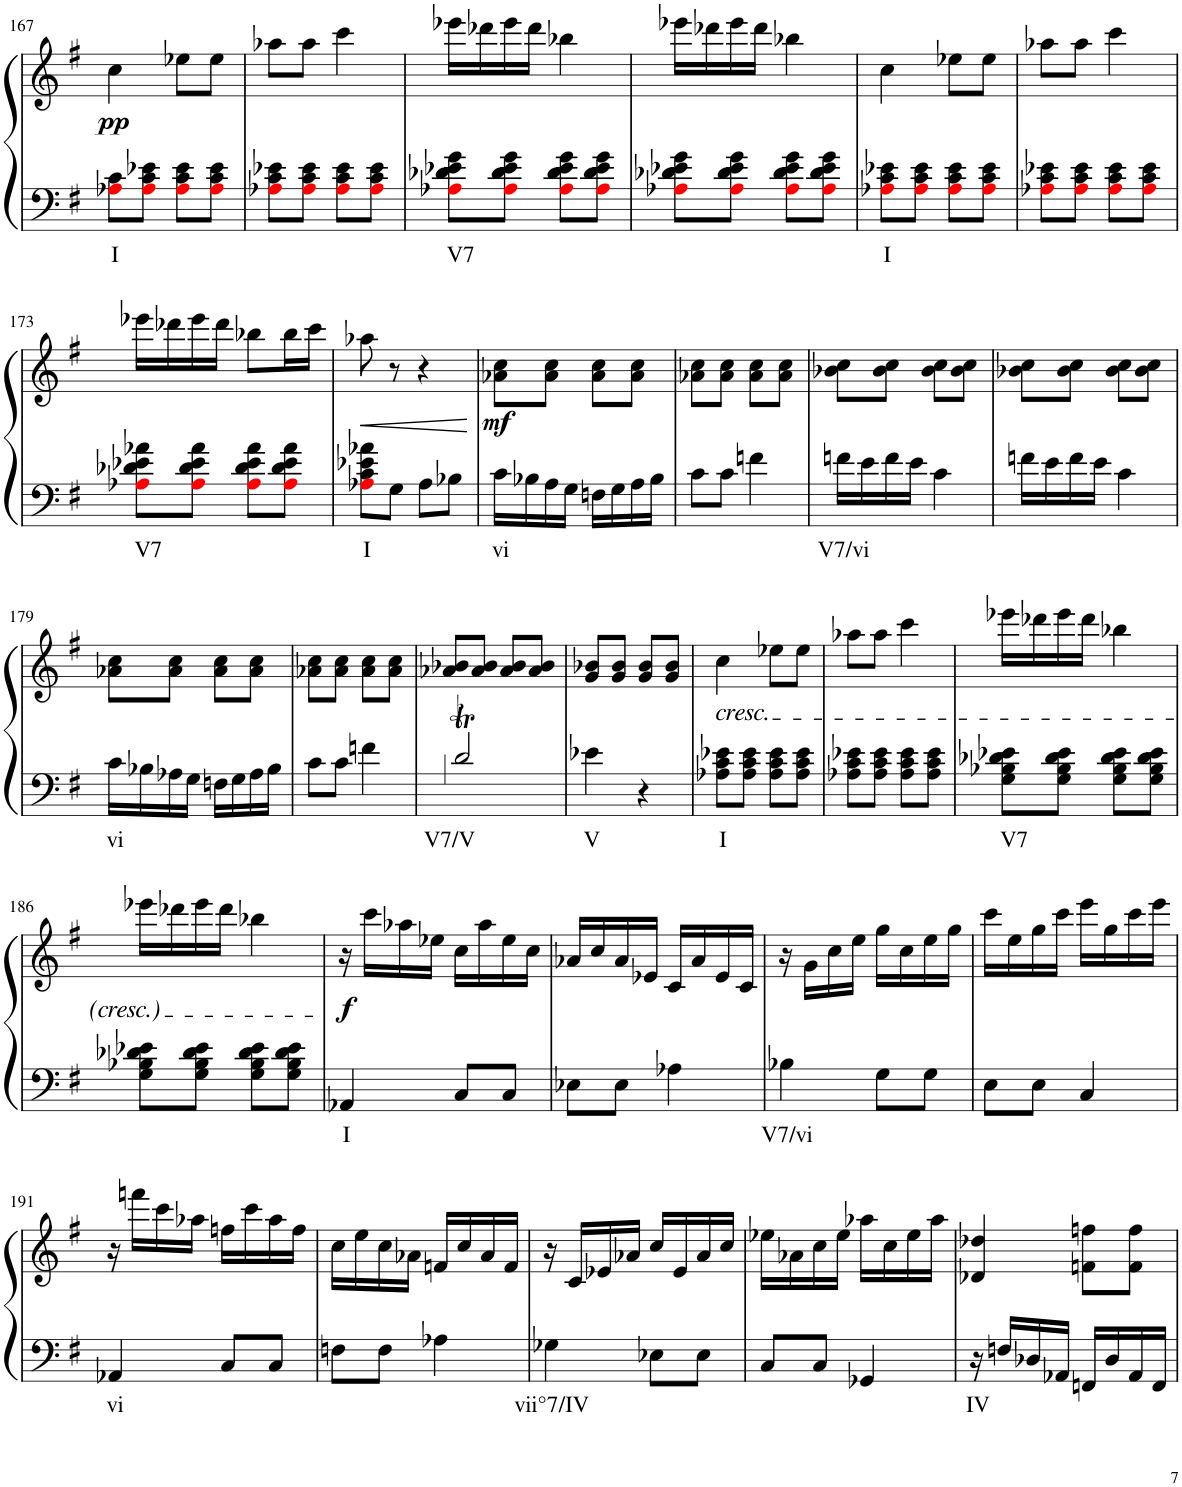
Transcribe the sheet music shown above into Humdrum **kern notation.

**kern	**text	**kern	**dynam
*part1	*part1	*part1	*part1
*staff2	*staff2	*staff1	*staff1/2
*I"Piano	*	*	*
*I'Pno.	*	*	*
!!LO:PB:g=z
*clefF4	*	*clefG2	*
*k[f#]	*	*k[f#]	*
*M2/4	*	*M2/4	*
=167	=167	=167	=167
!	!LO:LY:b	!	!LO:DY:b
8A-Xi\ 8c\L	I	4cc\	pp
8A-i\ 8c\ 8e-X\J	.	.	.
8A-i\ 8c\ 8e-\L	.	8ee-X\L	.
8A-i\ 8c\ 8e-\J	.	8ee-\J	.
=168	=168	=168	=168
8A-Xi\ 8c\ 8e-X\L	.	8aa-X\L	.
8A-i\ 8c\ 8e-\J	.	8aa-\J	.
8A-i\ 8c\ 8e-\L	.	4ccc\	.
8A-i\ 8c\ 8e-\J	.	.	.
=169	=169	=169	=169
!	!LO:LY:b	!	!
8A-Xi\ 8d-X\ 8e-X\ 8g\L	V7	16eee-X\LL	.
.	.	16ddd-X\	.
8A-i\ 8d-\ 8e-\ 8g\J	.	16eee-\	.
.	.	16ddd-\JJ	.
8A-i\ 8d-\ 8e-\ 8g\L	.	4bb-X\	.
8A-i\ 8d-\ 8e-\ 8g\J	.	.	.
=170	=170	=170	=170
8A-Xi\ 8d-X\ 8e-X\ 8g\L	.	16eee-X\LL	.
.	.	16ddd-X\	.
8A-i\ 8d-\ 8e-\ 8g\J	.	16eee-\	.
.	.	16ddd-\JJ	.
8A-i\ 8d-\ 8e-\ 8g\L	.	4bb-X\	.
8A-i\ 8d-\ 8e-\ 8g\J	.	.	.
=171	=171	=171	=171
!	!LO:LY:b	!	!
8A-Xi\ 8c\ 8e-X\L	I	4cc\	.
8A-i\ 8c\ 8e-\J	.	.	.
8A-i\ 8c\ 8e-\L	.	8ee-X\L	.
8A-i\ 8c\ 8e-\J	.	8ee-\J	.
=172	=172	=172	=172
8A-Xi\ 8c\ 8e-X\L	.	8aa-X\L	.
8A-i\ 8c\ 8e-\J	.	8aa-\J	.
8A-i\ 8c\ 8e-\L	.	4ccc\	.
8A-i\ 8c\ 8e-\J	.	.	.
!!LO:LB:g=z
=173	=173	=173	=173
!	!LO:LY:b	!	!
8A-Xi\ 8d-X\ 8e-X\ 8a-X\L	V7	16eee-X\LL	.
.	.	16ddd-X\	.
8A-i\ 8d-\ 8e-\ 8a-\J	.	16eee-\	.
.	.	16ddd-\JJ	.
8A-i\ 8d-\ 8e-\ 8a-\L	.	8bb-X\L	.
8A-i\ 8d-\ 8e-\ 8a-\J	.	16bb-\L	.
.	.	16ccc\JJ	.
=174	=174	=174	=174
!	!LO:LY:b	!	!LO:HP:b
8A-Xi\ 8c\ 8e-X\ 8a-X\L	I	8aa-X\	<
8G\J	.	8r	.
8A-\L	.	4r	.
8B-X\J	.	.	.
.	.	.	[
=175	=175	=175	=175
!	!LO:LY:b	!	!LO:DY:b
16c\LL	vi	8a-X\ 8cc\L	mf
16B-X\	.	.	.
16A\	.	8a-\ 8cc\J	.
16G\JJ	.	.	.
16Fn\LL	.	8a-\ 8cc\L	.
16G\	.	.	.
16A\	.	8a-\ 8cc\J	.
16B-\JJ	.	.	.
=176	=176	=176	=176
8c\L	.	8a-X\ 8cc\L	.
8c\J	.	8a-\ 8cc\J	.
4fn\	.	8a-\ 8cc\L	.
.	.	8a-\ 8cc\J	.
=177	=177	=177	=177
!	!LO:LY:b	!	!
16fn\LL	V7/vi	8b-X\ 8cc\L	.
16e\	.	.	.
16f\	.	8b-\ 8cc\J	.
16e\JJ	.	.	.
4c\	.	8b-\ 8cc\L	.
.	.	8b-\ 8cc\J	.
=178	=178	=178	=178
16fn\LL	.	8b-X\ 8cc\L	.
16e\	.	.	.
16f\	.	8b-\ 8cc\J	.
16e\JJ	.	.	.
4c\	.	8b-\ 8cc\L	.
.	.	8b-\ 8cc\J	.
!!LO:LB:g=z
=179	=179	=179	=179
!	!LO:LY:b	!	!
16c\LL	vi	8a-X\ 8cc\L	.
16B-X\	.	.	.
16A-X\	.	8a-\ 8cc\J	.
16G\JJ	.	.	.
16Fn\LL	.	8a-\ 8cc\L	.
16G\	.	.	.
16A-\	.	8a-\ 8cc\J	.
16B-\JJ	.	.	.
=180	=180	=180	=180
8c\L	.	8a-X\ 8cc\L	.
8c\J	.	8a-\ 8cc\J	.
4fn\	.	8a-\ 8cc\L	.
.	.	8a-\ 8cc\J	.
=181	=181	=181	=181
!	!LO:LY:b	!	!
*^	*	*	*
2dT/	2e-X\	V7/V	8a-X/ 8b-X/L	.
.	.	.	8a-/ 8b-/J	.
.	.	.	8a-/ 8b-/L	.
.	.	.	8a-/ 8b-/J	.
*v	*v	*	*	*
=182	=182	=182	=182
!	!LO:LY:b	!	!
4e-X\	V	8g/ 8b-X/L	.
.	.	8g/ 8b-/J	.
4r	.	8g/ 8b-/L	.
.	.	8g/ 8b-/J	.
=183	=183	=183	=183
!	!	!LO:TX:b:i:t=cresc.	!
!	!LO:LY:b	!	!
8A-X\ 8c\ 8e-X\L	I	4cc\	.
8A-\ 8c\ 8e-\J	.	.	.
8A-\ 8c\ 8e-\L	.	8ee-X\L	.
8A-\ 8c\ 8e-\J	.	8ee-\J	.
=184	=184	=184	=184
8A-X\ 8c\ 8e-X\L	.	8aa-X\L	.
8A-\ 8c\ 8e-\J	.	8aa-\J	.
8A-\ 8c\ 8e-\L	.	4ccc\	.
8A-\ 8c\ 8e-\J	.	.	.
=185	=185	=185	=185
!	!LO:LY:b	!	!
8G\ 8B-X\ 8d-X\ 8e-X\L	V7	16eee-X\LL	.
.	.	16ddd-X\	.
8G\ 8B-\ 8d-\ 8e-\J	.	16eee-\	.
.	.	16ddd-\JJ	.
8G\ 8B-\ 8d-\ 8e-\L	.	4bb-X\	.
8G\ 8B-\ 8d-\ 8e-\J	.	.	.
!!LO:LB:g=z
=186	=186	=186	=186
8G\ 8B-X\ 8d-X\ 8e-X\L	.	16eee-X\LL	.
.	.	16ddd-X\	.
8G\ 8B-\ 8d-\ 8e-\J	.	16eee-\	.
.	.	16ddd-\JJ	.
8G\ 8B-\ 8d-\ 8e-\L	.	4bb-X\	.
8G\ 8B-\ 8d-\ 8e-\J	.	.	.
=187	=187	=187	=187
!	!LO:LY:b	!	!LO:DY:b
4AA-X/	I	16r	f
.	.	16ccc\LL	.
.	.	16aa-X\	.
.	.	16ee-X\JJ	.
8C/L	.	16cc\LL	.
.	.	16aa-\	.
8C/J	.	16ee-\	.
.	.	16cc\JJ	.
=188	=188	=188	=188
8E-X\L	.	16a-X/LL	.
.	.	16cc/	.
8E-\J	.	16a-/	.
.	.	16e-X/JJ	.
4A-X\	.	16c/LL	.
.	.	16a-/	.
.	.	16e-/	.
.	.	16c/JJ	.
=189	=189	=189	=189
!	!LO:LY:b	!	!
4B-X\	V7/vi	16r	.
.	.	16g\LL	.
.	.	16cc\	.
.	.	16ee\JJ	.
8G\L	.	16gg\LL	.
.	.	16cc\	.
8G\J	.	16ee\	.
.	.	16gg\JJ	.
=190	=190	=190	=190
8E\L	.	16ccc\LL	.
.	.	16ee\	.
8E\J	.	16gg\	.
.	.	16ccc\JJ	.
4C/	.	16eee\LL	.
.	.	16gg\	.
.	.	16ccc\	.
.	.	16eee\JJ	.
!!LO:LB:g=z
=191	=191	=191	=191
!	!LO:LY:b	!	!
4AA-X/	vi	16r	.
.	.	16fffn\LL	.
.	.	16ccc\	.
.	.	16aa-X\JJ	.
8C/L	.	16ffn\LL	.
.	.	16ccc\	.
8C/J	.	16aa-\	.
.	.	16ff\JJ	.
=192	=192	=192	=192
8Fn\L	.	16cc\LL	.
.	.	16ee\	.
8F\J	.	16cc\	.
.	.	16a-X\JJ	.
4A-X\	.	16fn/LL	.
.	.	16cc/	.
.	.	16a-/	.
.	.	16f/JJ	.
=193	=193	=193	=193
!	!LO:LY:b	!	!
4G-X\	vii°7/IV	16r	.
.	.	16c/LL	.
.	.	16e-X/	.
.	.	16a-X/JJ	.
8E-X\L	.	16cc/LL	.
.	.	16e-/	.
8E-\J	.	16a-/	.
.	.	16cc/JJ	.
=194	=194	=194	=194
8C/L	.	16ee-X\LL	.
.	.	16a-X\	.
8C/J	.	16cc\	.
.	.	16ee-\JJ	.
4GG-X/	.	16aa-X\LL	.
.	.	16cc\	.
.	.	16ee-\	.
.	.	16aa-\JJ	.
=195	=195	=195	=195
!	!LO:LY:b	!	!
16r	IV	4d-X/ 4dd-X/	.
16Fn/LL	.	.	.
16D-X/	.	.	.
16AA-X/JJ	.	.	.
16FFn/LL	.	8fn\ 8ffn\L	.
16D-/	.	.	.
16AA-/	.	8f\ 8ff\J	.
16FF/JJ	.	.	.
=	=	=	=
*-	*-	*-	*-
